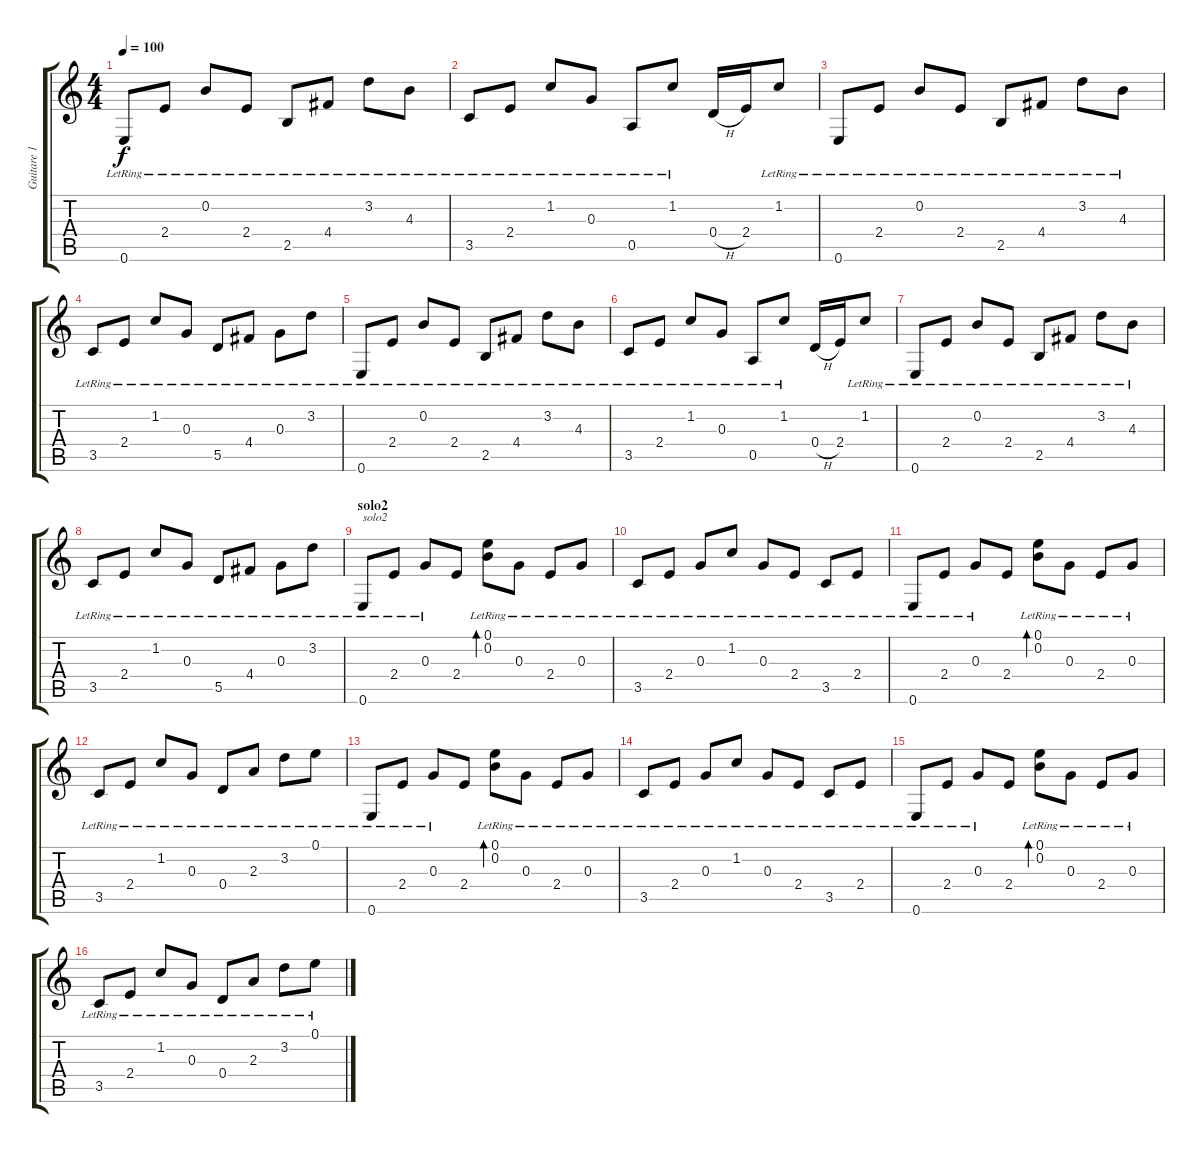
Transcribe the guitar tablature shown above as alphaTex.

\track ("Guitare 1" "Guitare 1") {instrument acousticguitarnylon}
\staff {score tabs}
\tuning (E4 B3 G3 D3 A2 E2) {hide}
\ts (4 4)
\tempo 100
\clef g2
\ks c
0.6{lr}.8{dy f} 2.4{lr}.8 0.2{lr}.8 2.4{lr}.8 2.5{lr}.8 4.4{lr}.8 3.2{lr}.8 4.3{lr}.8 |
3.5{lr}.8 2.4{lr}.8 1.2{lr}.8 0.3{lr}.8 0.5{lr}.8 1.2{lr}.8 0.4{h}.16 2.4.16 1.2{lr}.8 |
0.6{lr}.8 2.4{lr}.8 0.2{lr}.8 2.4{lr}.8 2.5{lr}.8 4.4{lr}.8 3.2{lr}.8 4.3{lr}.8 |
3.5{lr}.8 2.4{lr}.8 1.2{lr}.8 0.3{lr}.8 5.5{lr}.8 4.4{lr}.8 0.3{lr}.8 3.2{lr}.8 |
0.6{lr}.8 2.4{lr}.8 0.2{lr}.8 2.4{lr}.8 2.5{lr}.8 4.4{lr}.8 3.2{lr}.8 4.3{lr}.8 |
3.5{lr}.8 2.4{lr}.8 1.2{lr}.8 0.3{lr}.8 0.5{lr}.8 1.2{lr}.8 0.4{h}.16 2.4.16 1.2{lr}.8 |
0.6{lr}.8 2.4{lr}.8 0.2{lr}.8 2.4{lr}.8 2.5{lr}.8 4.4{lr}.8 3.2{lr}.8 4.3{lr}.8 |
3.5{lr}.8 2.4{lr}.8 1.2{lr}.8 0.3{lr}.8 5.5{lr}.8 4.4{lr}.8 0.3{lr}.8 3.2{lr}.8 |
\section ("" "solo2")
0.6{lr}.8{txt "solo2"} 2.4{lr}.8 0.3{lr}.8 2.4.8 (0.1{lr} 0.2{lr}).8{bd 480} 0.3{lr}.8 2.4{lr}.8 0.3{lr}.8 |
3.5{lr}.8 2.4{lr}.8 0.3{lr}.8 1.2{lr}.8 0.3{lr}.8 2.4{lr}.8 3.5{lr}.8 2.4{lr}.8 |
0.6{lr}.8 2.4{lr}.8 0.3{lr}.8 2.4.8 (0.1{lr} 0.2{lr}).8{bd 480} 0.3{lr}.8 2.4{lr}.8 0.3{lr}.8 |
3.5{lr}.8 2.4{lr}.8 1.2{lr}.8 0.3{lr}.8 0.4{lr}.8 2.3{lr}.8 3.2{lr}.8 0.1{lr}.8 |
0.6{lr}.8 2.4{lr}.8 0.3{lr}.8 2.4.8 (0.1{lr} 0.2{lr}).8{bd 480} 0.3{lr}.8 2.4{lr}.8 0.3{lr}.8 |
3.5{lr}.8 2.4{lr}.8 0.3{lr}.8 1.2{lr}.8 0.3{lr}.8 2.4{lr}.8 3.5{lr}.8 2.4{lr}.8 |
0.6{lr}.8 2.4{lr}.8 0.3{lr}.8 2.4.8 (0.1{lr} 0.2{lr}).8{bd 480} 0.3{lr}.8 2.4{lr}.8 0.3{lr}.8 |
3.5{lr}.8 2.4{lr}.8 1.2{lr}.8 0.3{lr}.8 0.4{lr}.8 2.3{lr}.8 3.2{lr}.8 0.1{lr}.8
